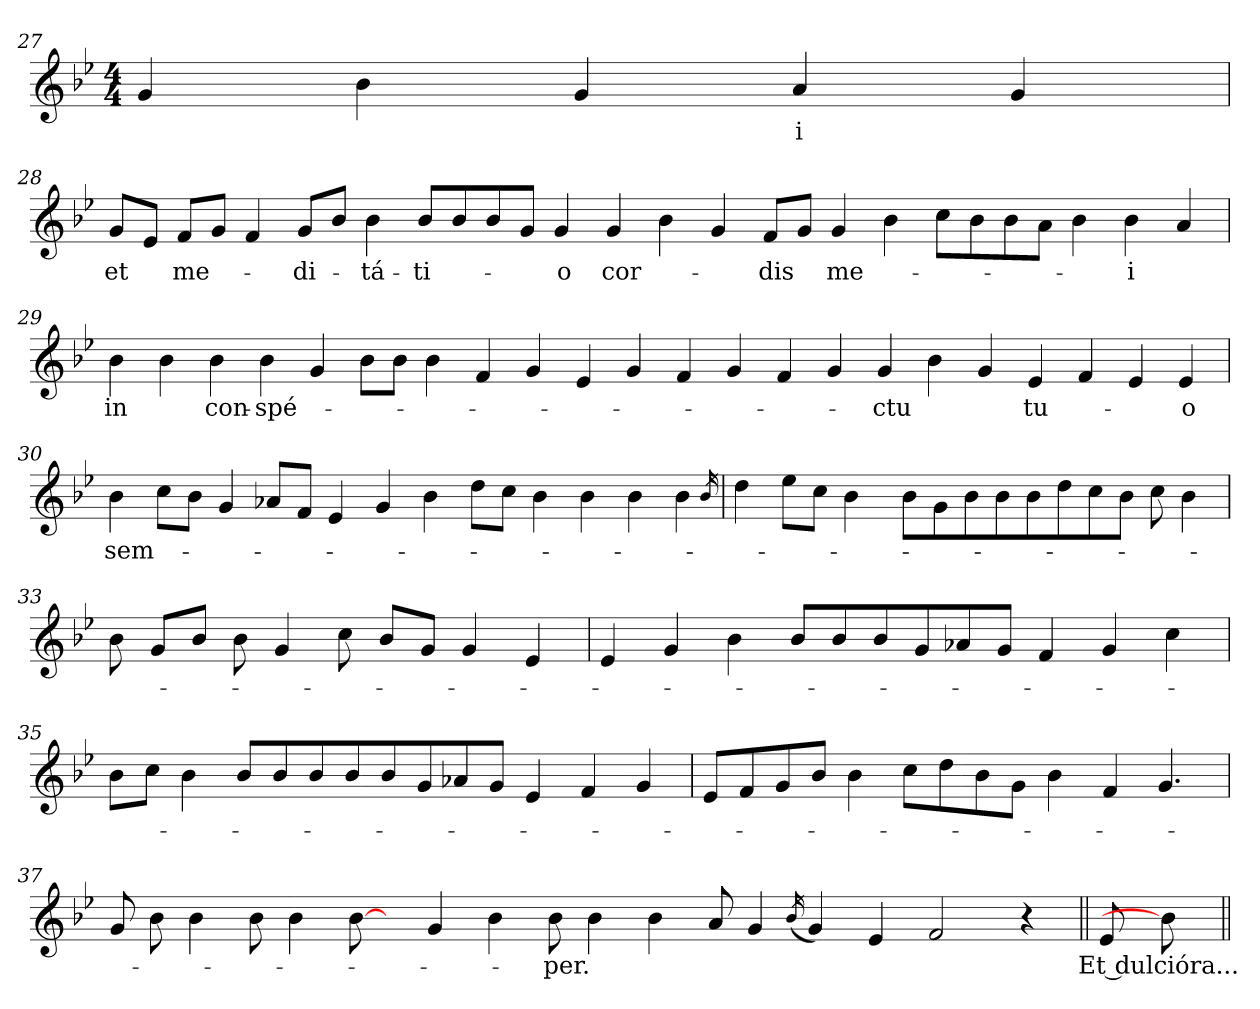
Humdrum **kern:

**kern	**text
*part1	*part1
*staff1	*staff1
!!LO:LB:g=z
*clefG2	*
*k[b-e-]	*
*B-:	*
*M4/4	*
=27	=27
4gi/	.
4b-i\	.
4gi/	.
!	!LO:LY:b:color=#000000
4ai/	-i
4gi/	.
=28'	=28'
!	!LO:LY:b:color=#000000
8gi/L	et
8e-i/J	.
!	!LO:LY:b:color=#000000
8fi/L	me-
8gi/J	.
4fi/	.
!	!LO:LY:b:color=#000000
8gi/L	-di-
8b-i/J	.
!	!LO:LY:b:color=#000000
4b-i\	-tá-
!	!LO:LY:b:color=#000000
8b-i/L	-ti-
8b-i/	.
8b-i/	.
8gi/J	.
!	!LO:LY:b:color=#000000
4gi/	-o
!	!LO:LY:b:color=#000000
4gi/	cor-
4b-i\	.
4gi/	.
!	!LO:LY:b:color=#000000
8fi/L	-dis
8gi/J	.
!	!LO:LY:b:color=#000000
4gi/	me-
4b-i\	.
8cci\L	.
8b-i\	.
8b-i\	.
8ai\J	.
4b-i\	.
!	!LO:LY:b:color=#000000
4b-i\	-i
4ai/	.
!!LO:LB:g=z
=29`	=29`
!	!LO:LY:b:color=#000000
4b-i\	in
4b-i\	.
!	!LO:LY:b:color=#000000
4b-i\	con-
!	!LO:LY:b:color=#000000
4b-i\	-spé-
4gi/	.
8b-i\L	.
8b-i\J	.
4b-i\	.
4fi/	.
4gi/	.
4e-i/	.
4gi/	.
4fi/	.
4gi/	.
4fi/	.
4gi/	.
!	!LO:LY:b:color=#000000
4gi/	-ctu
4b-i\	.
4gi/	.
!	!LO:LY:b:color=#000000
4e-i/	tu-
4fi/	.
4e-i/	.
!	!LO:LY:b:color=#000000
4e-i/	-o
=30`	=30`
!	!LO:LY:b:color=#000000
4b-i\	sem-
8cci\L	.
8b-i\J	.
4gi/	.
8a-Xi/L	.
8fi/J	.
4e-i/	.
4gi/	.
4b-i\	.
8ddi\L	.
8cci\J	.
4b-i\	.
4b-i\	.
4b-i\	.
4b-i\	.
16qb-i/	.
=31`	=31`
4ddi\	.
8ee-i\L	.
8cci\J	.
4b-i\	.
!!LO:LB:g=z
=32-	=32-
8b-i\L	.
8gi\	.
8b-i\	.
8b-i\	.
8b-i\	.
8ddi\	.
8cci\	.
8b-i\J	.
8cci\	.
4b-i\	.
=33`	=33`
8b-i\	.
8gi/L	.
8b-i/J	.
8b-i\	.
4gi/	.
8cci\	.
8b-i/L	.
8gi/J	.
4gi/	.
4e-i/	.
=34`	=34`
4e-i/	.
4gi/	.
4b-i\	.
8b-i/L	.
8b-i/	.
8b-i/	.
8gi/	.
8a-Xi/	.
8gi/J	.
4fi/	.
4gi/	.
4cci\	.
=35`	=35`
8b-i\L	.
8cci\J	.
4b-i\	.
8b-i/L	.
8b-i/	.
8b-i/	.
8b-i/	.
8b-i/	.
8gi/	.
8a-Xi/	.
8gi/J	.
4e-i/	.
4fi/	.
4gi/	.
!!LO:LB:g=z
=36`	=36`
8e-i/L	.
8fi/	.
8gi/	.
8b-i/J	.
4b-i\	.
8cci\L	.
8ddi\	.
8b-i\	.
8gi\J	.
4b-i\	.
4fi/	.
4.gi/	.
=37`	=37`
8gi/	.
8b-i\	.
4b-i\	.
8b-i\	.
4b-i\	.
[8b-i\	.
8ryy	.
4gi/	.
4b-i\	.
!	!LO:LY:b:color=#000000
8b-i\	-per.
4b-i\	.
4b-i\	.
8ai/	.
4gi/	.
(16qb-i/	.
4gi/)	.
4e-i/	.
2fi/	.
4r	.
=38||	=38||
!	!LO:LY:b:color=#000000
8e-i/	Et dulcióra...
8b-i\]	.
=||	=||
*-	*-
